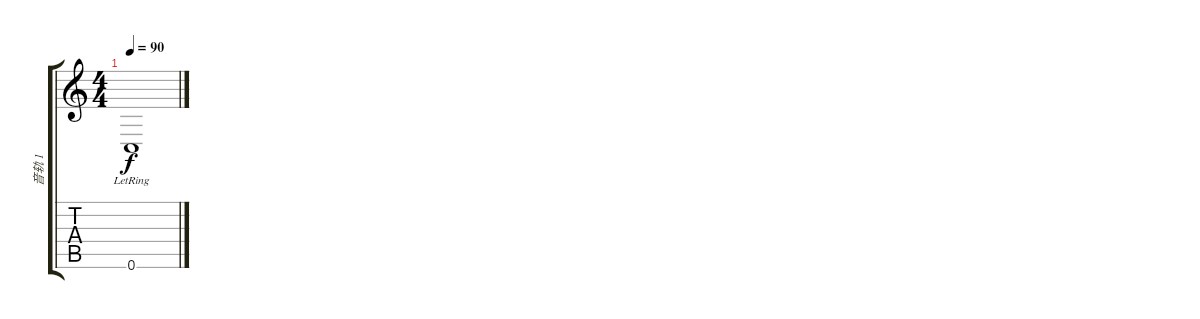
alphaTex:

\track ("音轨 1" "音轨 1") {instrument acousticguitarsteel}
\staff {score tabs}
\tuning (D4 C4 G3 D3 G2 C2) {hide}
\ts (4 4)
\tempo 90
\clef g2
\ks c
0.6{lr}.1{dy f}
